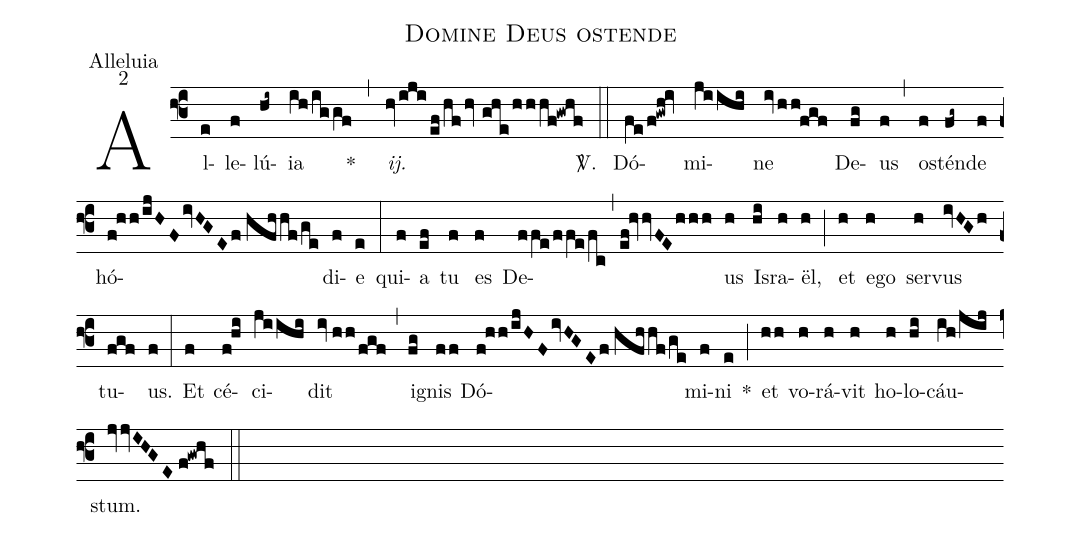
name:Domine Deus ostende;
office-part:Alleluia;
mode:2;
%%
(f3) Al(e)le(f)lú(hi~)ia(ih/iggf) *(,) <i>ij.</i>(hv/iji/ef/hfhv//ghe/hhhf!gwhf) <sp>V/</sp>.(::) Dó(fe/f!gwh!iv)mi(ji/ihi)ne(ivhh!fgf) De(fg)us(f) (,) os(f)tén(fg~)de(f) hó(f!hh/ijHFivHGEf//hfh/hf/ge)di(f)e(e) (:) qui(f)a(ef) tu(f) es(f) De(ffe/ffe/fc,ef!hvhvFEhhh)us(h) Is(hi)ra(h)ël,(h) (;) et(h) ego(h) ser(h)vus(ivHGh) tu(fgf)us.(f) (:)Et(f) cé(f!hi)ci(ji/ihi)dit(iv//hh/fgf) (,) i(fg)gnis(ff) Dó(f!hh/ijHFivHGEf//hfh/hf/ge)mi(f)ni(e) *(;) et(hh) vo(h)rá(h)vit(h) ho(h)lo(hi)cáu(ih/jij)stum.(jvjvIHGE//f!gwhf) (::)
